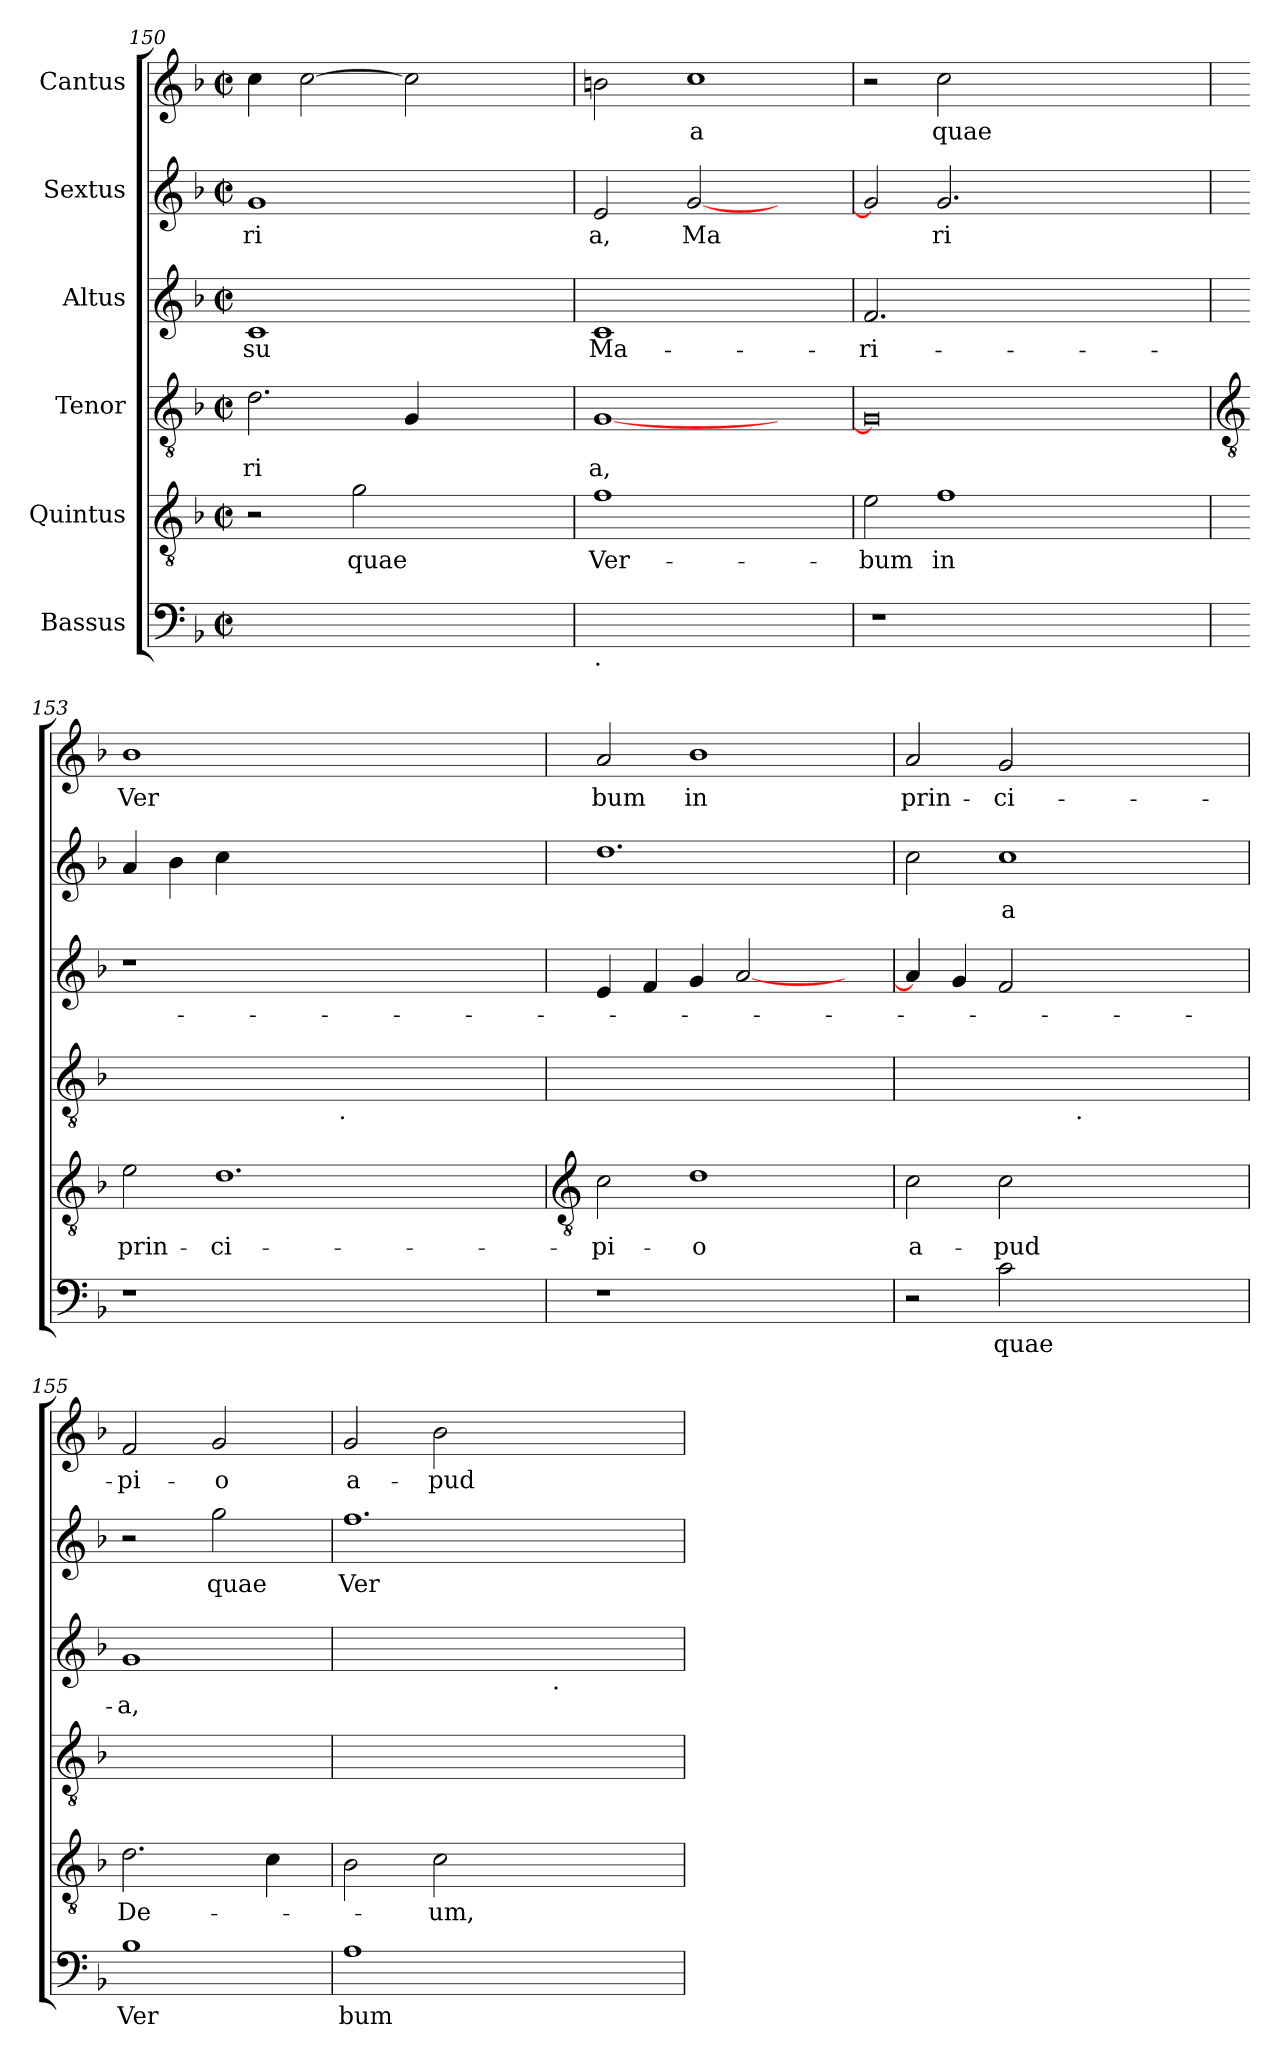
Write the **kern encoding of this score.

**kern	**text	**kern	**text	**kern	**text	**kern	**text	**kern	**text	**kern	**text
*part6	*part6	*part5	*part5	*part4	*part4	*part3	*part3	*part2	*part2	*part1	*part1
*staff6	*staff6	*staff5	*staff5	*staff4	*staff4	*staff3	*staff3	*staff2	*staff2	*staff1	*staff1
*I"Bassus	*	*I"Quintus	*	*I"Tenor	*	*I"Altus	*	*I"Sextus	*	*I"Cantus	*
!!LO:LB:g=z
*clefF4	*	*clefGv2	*	*clefGv2	*	*clefG2	*	*clefG2	*	*clefG2	*
*k[b-]	*	*k[b-]	*	*k[b-]	*	*k[b-]	*	*k[b-]	*	*k[b-]	*
*F:	*	*F:	*	*F:	*	*F:	*	*F:	*	*F:	*
*M2/2	*	*M2/2	*	*M2/2	*	*M2/2	*	*M2/2	*	*M2/2	*
*met(c|)	*	*met(c|)	*	*met(c|)	*	*met(c|)	*	*met(c|)	*	*met(c|)	*
=150	=150	=150	=150	=150	=150	=150	=150	=150	=150	=150	=150
!	!	!	!	!	!LO:LY:b	!	!LO:LY:b	!	!LO:LY:b	!	!
32ryy	.	2r	.	2.d\	ri	1c	-su	1g	ri	4cc\	.
4ryy	.	.	.	.	.	.	.	.	.	.	.
.	.	.	.	.	.	.	.	.	.	[2cc\	.
4ryy	.	.	.	.	.	.	.	.	.	.	.
!	!	!	!LO:LY:b	!	!	!	!	!	!	!	!
.	.	2g\	quae	.	.	.	.	.	.	.	.
4ryy	.	.	.	.	.	.	.	.	.	.	.
.	.	.	.	4G/	.	.	.	.	.	2cc\]	.
64ryy	.	.	.	.	.	.	.	.	.	.	.
64ryy	.	.	.	.	.	.	.	.	.	.	.
64ryy	.	.	.	.	.	.	.	.	.	.	.
64ryy	.	.	.	.	.	.	.	.	.	.	.
64ryy	.	.	.	.	.	.	.	.	.	.	.
64ryy	.	.	.	.	.	.	.	.	.	.	.
64ryy	.	.	.	.	.	.	.	.	.	.	.
64ryy	.	.	.	.	.	.	.	.	.	.	.
64ryy	.	.	.	.	.	.	.	.	.	.	.
64ryy	.	.	.	.	.	.	.	.	.	.	.
64ryy	.	.	.	.	.	.	.	.	.	.	.
64ryy	.	.	.	.	.	.	.	.	.	.	.
64ryy	.	.	.	.	.	.	.	.	.	.	.
64ryy	.	.	.	.	.	.	.	.	.	.	.
4ryy	.	4ryy	.	4ryy	.	4ryy	.	4ryy	.	.	.
=151	=151	=151	=151	=151	=151	=151	=151	=151	=151	=151	=151
!LO:TX:b:t=.	!	!	!	!	!	!	!	!	!	!	!
!	!	!	!LO:LY:b	!	!LO:LY:b	!	!LO:LY:b	!	!LO:LY:b	!	!
64ryy	.	1f	Ver-	[1G	a,	1c	Ma-	2e/	a,	2bn\	.
4ryy	.	.	.	.	.	.	.	.	.	.	.
4ryy	.	.	.	.	.	.	.	.	.	.	.
!	!	!	!	!	!	!	!	!	!LO:LY:b	!	!LO:LY:b
.	.	.	.	.	.	.	.	[2g/	Ma	1cc	a
4ryy	.	.	.	.	.	.	.	.	.	.	.
4ryy	.	.	.	.	.	.	.	.	.	.	.
.	.	2ryy	.	2ryy	.	2ryy	.	2ryy	.	.	.
64%31ryy	.	.	.	.	.	.	.	.	.	.	.
=152	=152	=152	=152	=152	=152	=152	=152	=152	=152	=152	=152
!	!	!	!LO:LY:b	!	!	!	!LO:LY:b	!	!	!	!
64ryy	.	2e\	-bum	0G]	.	2.f/	-ri-	2g/]	.	2r	.
1r	.	.	.	.	.	.	.	.	.	.	.
!	!	!	!LO:LY:b	!	!	!	!	!	!LO:LY:b	!	!LO:LY:b
.	.	1f	in	.	.	.	.	2.g/	ri	2cc\	quae
.	.	.	.	.	.	1ryy	.	.	.	.	.
.	.	.	.	.	.	.	.	.	.	1ryy	.
2ryy	.	.	.	.	.	.	.	.	.	.	.
.	.	.	.	.	.	.	.	2.ryy	.	.	.
.	.	2ryy	.	.	.	.	.	.	.	.	.
64%31ryy	.	.	.	.	.	.	.	.	.	.	.
.	.	.	.	.	.	4ryy	.	.	.	.	.
!!LO:LB:g=z
=153	=153	=153	=153	=153	=153	=153	=153	=153	=153	=153	=153
*	*	*	*	*clefGv2	*	*	*	*	*	*	*
!	!	!	!LO:LY:b	!	!	!	!	!	!	!	!LO:LY:b
1r	.	2e\	prin-	4ryy	.	1r	.	4a/	.	1b-	Ver
.	.	.	.	4ryy	.	.	.	4b-\	.	.	.
!	!	!	!LO:LY:b	!	!	!	!	!	!	!	!
.	.	1.d	-ci-	4ryy	.	.	.	4cc\	.	.	.
.	.	.	.	32ryy	.	.	.	1ryy	.	.	.
.	.	.	.	32ryy	.	.	.	.	.	.	.
.	.	.	.	32ryy	.	.	.	.	.	.	.
.	.	.	.	32ryy	.	.	.	.	.	.	.
.	.	.	.	32ryy	.	.	.	.	.	.	.
.	.	.	.	32ryy	.	.	.	.	.	.	.
!	!	!	!	!LO:TX:b:t=.	!	!	!	!	!	!	!
.	.	.	.	32ryy	.	.	.	.	.	.	.
.	.	.	.	4ryy	.	.	.	.	.	.	.
1ryy	.	.	.	.	.	1ryy	.	.	.	1ryy	.
.	.	.	.	2ryy	.	.	.	.	.	.	.
.	.	.	.	4ryy	.	.	.	.	.	.	.
.	.	.	.	.	.	.	.	4ryy	.	.	.
.	.	.	.	32ryy	.	.	.	.	.	.	.
!!LO:LB:g=z
=154	=154	=154	=154	=154	=154	=154	=154	=154	=154	=154	=154
*	*	*clefGv2	*	*	*	*	*	*	*	*	*
!	!	!	!LO:LY:b	!	!	!	!	!	!	!	!LO:LY:b
1r	.	2c\	-pi-	4ryy	.	4e/	.	1.dd	.	2a/	bum
.	.	.	.	4ryy	.	4f/	.	.	.	.	.
!	!	!	!LO:LY:b	!	!	!	!	!	!	!	!LO:LY:b
.	.	1d	-o	4ryy	.	4g/	.	.	.	1b-	in
.	.	.	.	32ryy	.	[2a/	.	.	.	.	.
.	.	.	.	4ryy	.	.	.	.	.	.	.
2ryy	.	.	.	.	.	.	.	.	.	.	.
.	.	.	.	4...ryy	.	.	.	.	.	.	.
.	.	.	.	.	.	4ryy	.	.	.	.	.
!!LO:LB:g=z
=155A	=155A	=155A	=155A	=155A	=155A	=155A	=155A	=155A	=155A	=155A	=155A
!	!	!	!LO:LY:b	!	!	!	!	!	!	!	!LO:LY:b
2r	.	2c\	a-	4ryy	.	4a/]	.	2cc\	.	2a/	prin-
.	.	.	.	4ryy	.	4g/	.	.	.	.	.
!	!LO:LY:b	!	!LO:LY:b	!	!	!	!	!	!LO:LY:b	!	!LO:LY:b
2c\	quae	2c\	-pud	32ryy	.	2f/	.	1cc	a	2g/	-ci-
.	.	.	.	32ryy	.	.	.	.	.	.	.
.	.	.	.	32ryy	.	.	.	.	.	.	.
.	.	.	.	32ryy	.	.	.	.	.	.	.
.	.	.	.	32ryy	.	.	.	.	.	.	.
.	.	.	.	32ryy	.	.	.	.	.	.	.
!	!	!	!	!LO:TX:b:t=.	!	!	!	!	!	!	!
.	.	.	.	32ryy	.	.	.	.	.	.	.
.	.	.	.	4ryy	.	.	.	.	.	.	.
.	.	.	.	4ryy	.	.	.	.	.	.	.
2ryy	.	2ryy	.	.	.	2ryy	.	.	.	2ryy	.
.	.	.	.	4ryy	.	.	.	.	.	.	.
.	.	.	.	32ryy	.	.	.	.	.	.	.
=155B	=155B	=155B	=155B	=155B	=155B	=155B	=155B	=155B	=155B	=155B	=155B
!	!LO:LY:b	!	!LO:LY:b	!	!	!	!LO:LY:b	!	!	!	!LO:LY:b
1B-	Ver	2.d\	De-	4ryy	.	1g	-a,	2r	.	2f/	-pi-
.	.	.	.	4ryy	.	.	.	.	.	.	.
!	!	!	!	!	!	!	!	!	!LO:LY:b	!	!LO:LY:b
.	.	.	.	32ryy	.	.	.	2gg\	quae	2g/	-o
.	.	.	.	4ryy	.	.	.	.	.	.	.
.	.	4c\	.	.	.	.	.	.	.	.	.
.	.	.	.	4ryy	.	.	.	.	.	.	.
32ryy	.	32ryy	.	.	.	32ryy	.	32ryy	.	32ryy	.
=156A	=156A	=156A	=156A	=156A	=156A	=156A	=156A	=156A	=156A	=156A	=156A
!	!LO:LY:b	!	!	!	!	!	!	!	!LO:LY:b	!	!LO:LY:b
1A	bum	2B-\	.	4ryy	.	4ryy	.	1.ff	Ver	2g/	a-
.	.	.	.	1ryy	.	4ryy	.	.	.	.	.
!	!	!	!LO:LY:b	!	!	!	!	!	!	!	!LO:LY:b
.	.	2c\	-um,	.	.	4ryy	.	.	.	2b-\	-pud
.	.	.	.	.	.	32ryy	.	.	.	.	.
.	.	.	.	.	.	32ryy	.	.	.	.	.
.	.	.	.	.	.	32ryy	.	.	.	.	.
.	.	.	.	.	.	32ryy	.	.	.	.	.
.	.	.	.	.	.	32ryy	.	.	.	.	.
.	.	.	.	.	.	32ryy	.	.	.	.	.
!	!	!	!	!	!	!LO:TX:b:t=.	!	!	!	!	!
.	.	.	.	.	.	32ryy	.	.	.	.	.
.	.	.	.	.	.	4ryy	.	.	.	.	.
2ryy	.	2ryy	.	.	.	.	.	.	.	2ryy	.
.	.	.	.	.	.	4ryy	.	.	.	.	.
.	.	.	.	4ryy	.	.	.	.	.	.	.
.	.	.	.	.	.	32ryy	.	.	.	.	.
=	=	=	=	=	=	=	=	=	=	=	=
*-	*-	*-	*-	*-	*-	*-	*-	*-	*-	*-	*-
